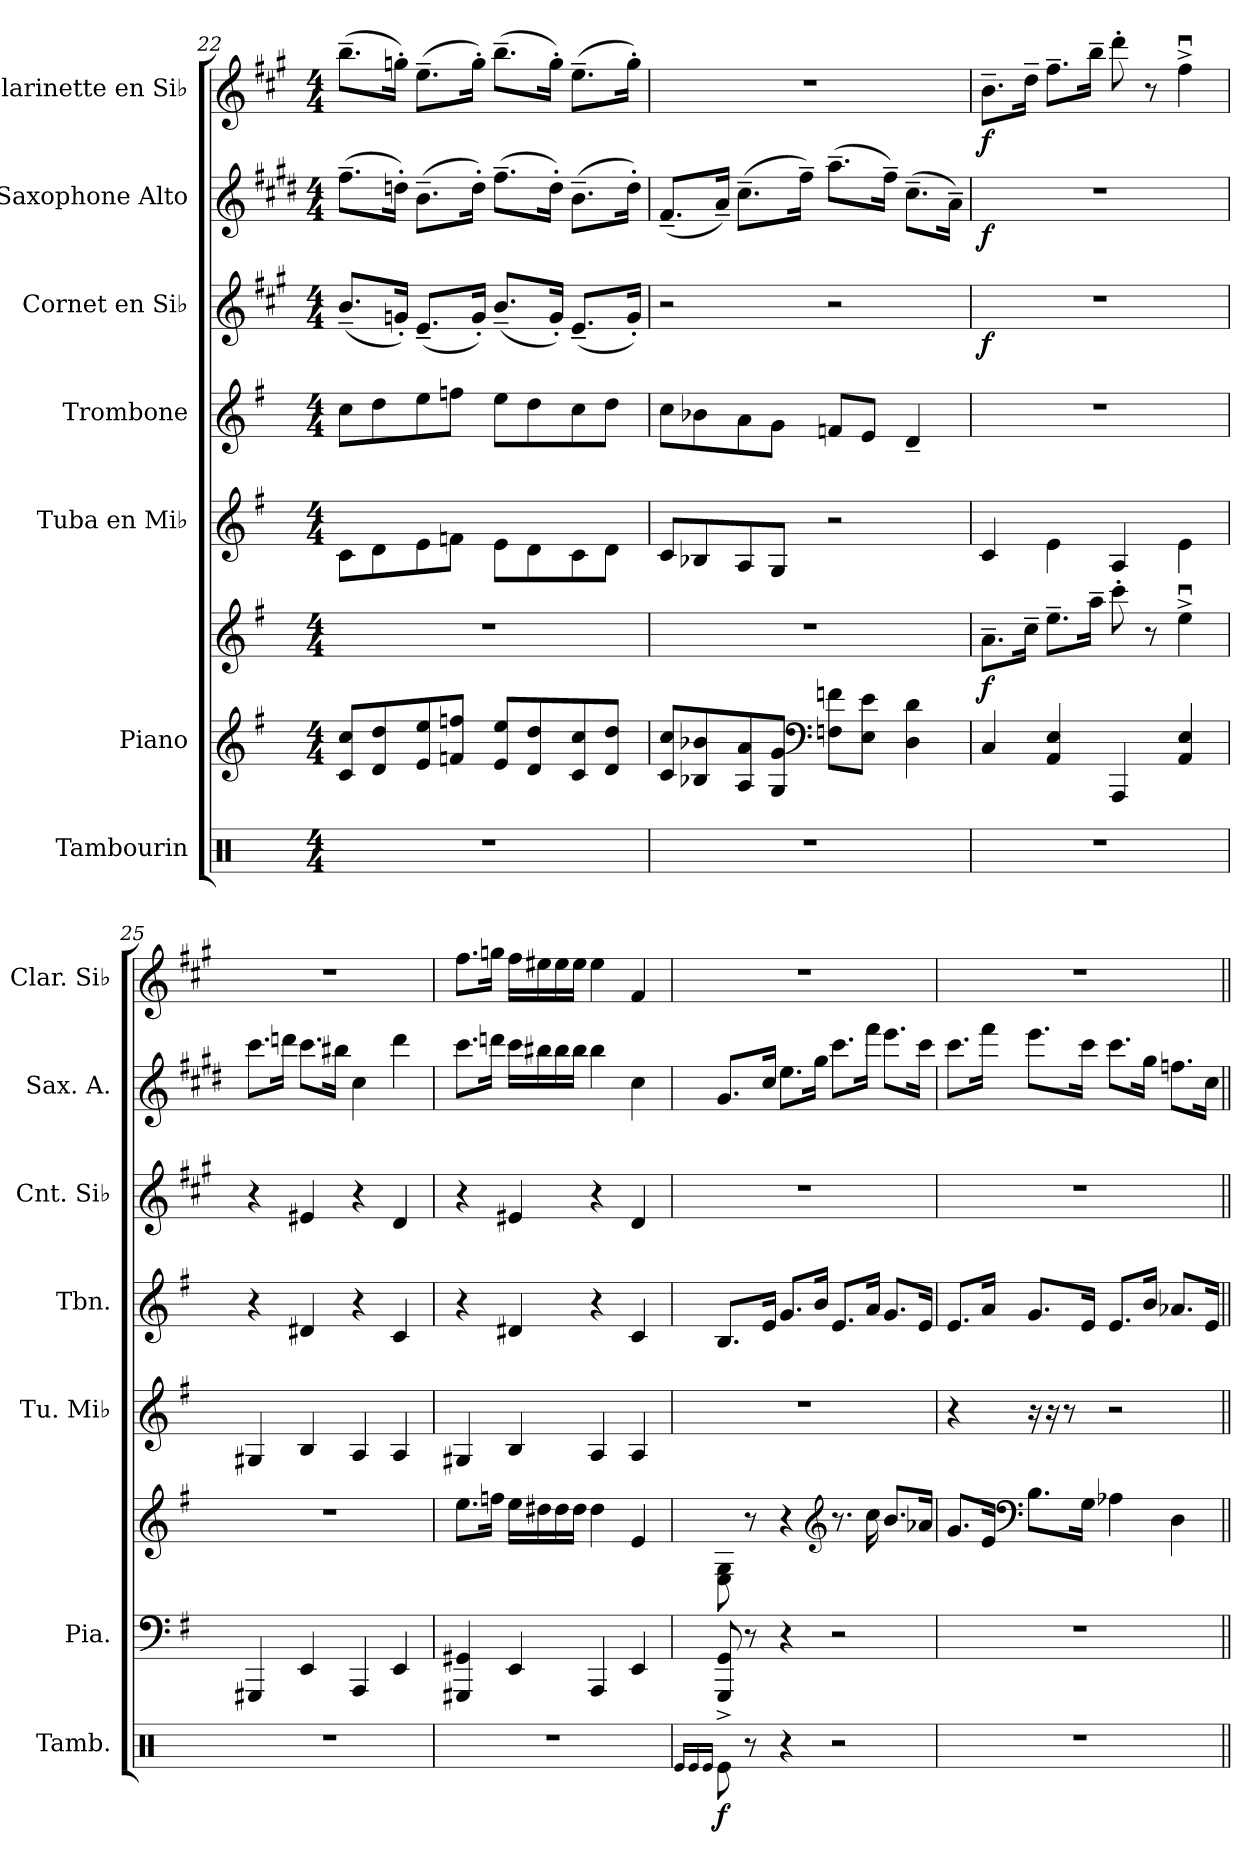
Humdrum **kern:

**kern	**dynam	**kern	**kern	**dynam	**kern	**kern	**kern	**dynam	**kern	**dynam	**kern	**dynam
*part7	*part7	*part6	*part6	*part6	*part5	*part4	*part3	*part3	*part2	*part2	*part1	*part1
*staff8	*staff8	*staff7	*staff6	*staff6/7	*staff5	*staff4	*staff3	*staff3	*staff2	*staff2	*staff1	*staff1
*I"Tambourin	*	*I"Piano	*	*	*I"Tuba en Mi♭	*I"Trombone	*I"Cornet en Si♭	*	*I"Saxophone Alto	*	*I"Clarinette en Si♭	*
*I'Tamb.	*	*I'Pia.	*	*	*I'Tu. Mi♭	*I'Tbn.	*I'Cnt. Si♭	*	*I'Sax. A.	*	*I'Clar. Si♭	*
*clefX	*	*clefG2	*clefG2	*	*clefG2	*clefG2	*clefG2	*	*clefG2	*	*clefG2	*
*	*	*	*	*	*ITrd12c21	*ITrd8c14	*ITrd1c2	*	*ITrd5c9	*	*ITrd1c2	*
*k[]	*	*k[f#]	*k[f#]	*	*k[f#]	*k[f#]	*k[f#]	*	*k[f#]	*	*k[f#]	*
*M4/4	*	*M4/4	*M4/4	*	*M4/4	*M4/4	*M4/4	*	*M4/4	*	*M4/4	*
=22	=22	=22	=22	=22	=22	=22	=22	=22	=22	=22	=22	=22
1r	.	8c/ 8cc/L	1r	.	8C\L	8c\L	(8.a~/L	.	(8.a~\L	.	(8.aa~\L	.
.	.	8d/ 8dd/	.	.	8D\	8d\	.	.	.	.	.	.
.	.	.	.	.	.	.	16fn'/Jk)	.	16fn'\Jk)	.	16ffn'\Jk)	.
.	.	8e/ 8ee/	.	.	8E\	8e\	(8.d~/L	.	(8.d~\L	.	(8.dd~\L	.
.	.	8fn/ 8ffn/J	.	.	8Fn\J	8fn\J	.	.	.	.	.	.
.	.	.	.	.	.	.	16f'/Jk)	.	16f'\Jk)	.	16ff'\Jk)	.
.	.	8e/ 8ee/L	.	.	8E\L	8e\L	(8.a~/L	.	(8.a~\L	.	(8.aa~\L	.
.	.	8d/ 8dd/	.	.	8D\	8d\	.	.	.	.	.	.
.	.	.	.	.	.	.	16f'/Jk)	.	16f'\Jk)	.	16ff'\Jk)	.
.	.	8c/ 8cc/	.	.	8C\	8c\	(8.d~/L	.	(8.d~\L	.	(8.dd~\L	.
.	.	8d/ 8dd/J	.	.	8D\J	8d\J	.	.	.	.	.	.
.	.	.	.	.	.	.	16f'/Jk)	.	16f'\Jk)	.	16ff'\Jk)	.
=23	=23	=23	=23	=23	=23	=23	=23	=23	=23	=23	=23	=23
1r	.	8c/ 8cc/L	1r	.	8C/L	8c\L	2r	.	(8.A~/L	.	1r	.
.	.	8B-X/ 8b-X/	.	.	8BB-X/	8B-X\	.	.	.	.	.	.
.	.	.	.	.	.	.	.	.	16c~/Jk)	.	.	.
.	.	8A/ 8a/	.	.	8AA/	8A\	.	.	(8.e~\L	.	.	.
.	.	8G/ 8g/J	.	.	8GG/J	8G\J	.	.	.	.	.	.
.	.	.	.	.	.	.	.	.	16a~\Jk)	.	.	.
*	*	*clefF4	*	*	*	*	*	*	*	*	*	*
.	.	8Fn\ 8fn\L	.	.	2r	8Fn/L	2r	.	(8.cc~\L	.	.	.
.	.	8E\ 8e\J	.	.	.	8E/J	.	.	.	.	.	.
.	.	.	.	.	.	.	.	.	16a~\Jk)	.	.	.
.	.	4D\ 4d\	.	.	.	4D~/	.	.	(8.e~\L	.	.	.
.	.	.	.	.	.	.	.	.	16c~\Jk)	.	.	.
!!LO:PB:g=z
=24	=24	=24	=24	=24	=24	=24	=24	=24	=24	=24	=24	=24
!	!	!	!	!LO:DY:b	!	!	!	!LO:DY:b	!	!LO:DY:b	!	!LO:DY:b
1r	.	4C/	8.a~\L	f	4C/	1r	1r	f	1r	f	8.a~\L	f
.	.	.	16cc~\Jk	.	.	.	.	.	.	.	16cc~\Jk	.
.	.	4AA/ 4E/	8.ee~\L	.	4E\	.	.	.	.	.	8.ee~\L	.
.	.	.	16aa~\Jk	.	.	.	.	.	.	.	16aa~\Jk	.
.	.	4AAA/	8ccc'\	.	4AA/	.	.	.	.	.	8ccc'\	.
.	.	.	8r	.	.	.	.	.	.	.	8r	.
.	.	4AA/ 4E/	4eeu^\	.	4E\	.	.	.	.	.	4eeu^\	.
=25	=25	=25	=25	=25	=25	=25	=25	=25	=25	=25	=25	=25
1r	.	4GGG#X/	1r	.	4GG#X/	4r	4r	.	8.ee\L	.	1r	.
.	.	.	.	.	.	.	.	.	16ffn\Jk	.	.	.
.	.	4EE/	.	.	4BB/	4D#X/	4d#X/	.	8.ee\L	.	.	.
.	.	.	.	.	.	.	.	.	16dd#X\Jk	.	.	.
.	.	4AAA/	.	.	4AA/	4r	4r	.	4e\	.	.	.
.	.	4EE/	.	.	4AA/	4C/	4c/	.	4ff\	.	.	.
=26	=26	=26	=26	=26	=26	=26	=26	=26	=26	=26	=26	=26
1r	.	4GGG#X/ 4GG#X/	8.ee\L	.	4GG#X/	4r	4r	.	8.ee\L	.	8.ee\L	.
.	.	.	16ffn\Jk	.	.	.	.	.	16ffn\Jk	.	16ffn\Jk	.
.	.	4EE/	16ee\LL	.	4BB/	4D#X/	4d#X/	.	16ee\LL	.	16ee\LL	.
.	.	.	16dd#X\	.	.	.	.	.	16dd#X\	.	16dd#X\	.
.	.	.	16dd#\	.	.	.	.	.	16dd#\	.	16dd#\	.
.	.	.	16dd#\JJ	.	.	.	.	.	16dd#\JJ	.	16dd#\JJ	.
.	.	4AAA/	4dd#\	.	4AA/	4r	4r	.	4dd#\	.	4dd#\	.
.	.	4EE/	4e/	.	4AA/	4C/	4c/	.	4e\	.	4e/	.
!!LO:PB:g=z
=27	=27	=27	=27	=27	=27	=27	=27	=27	=27	=27	=27	=27
16qRe/LL	.	.	.	.	.	.	.	.	.	.	.	.
16qRe/	.	.	.	.	.	.	.	.	.	.	.	.
16qRe/JJ	.	.	.	.	.	.	.	.	.	.	.	.
*	*	*	*clefF4	*	*	*	*	*	*	*	*	*
!	!LO:DY:b	!	!	!	!	!	!	!	!	!	!	!
8Re^\	f	8GGG/ 8GG/	8E\ 8G\	.	1r	8.BB/L	1r	.	8.B/L	.	1r	.
8r	.	8r	8r	.	.	.	.	.	.	.	.	.
.	.	.	.	.	.	16E/Jk	.	.	16e/Jk	.	.	.
4r	.	4r	4r	.	.	8.G/L	.	.	8.g\L	.	.	.
.	.	.	.	.	.	16B/Jk	.	.	16b\Jk	.	.	.
*	*	*	*clefG2	*	*	*	*	*	*	*	*	*
2r	.	2r	8.r	.	.	8.E/L	.	.	8.ee\L	.	.	.
.	.	.	16cc\	.	.	16A/Jk	.	.	16aa\Jk	.	.	.
.	.	.	8.b/L	.	.	8.G/L	.	.	8.gg\L	.	.	.
.	.	.	16a-X/Jk	.	.	16E/Jk	.	.	16ee\Jk	.	.	.
=28	=28	=28	=28	=28	=28	=28	=28	=28	=28	=28	=28	=28
1r	.	1r	8.g/L	.	4r	8.E/L	1r	.	8.ee\L	.	1r	.
.	.	.	16e/Jk	.	.	16A/Jk	.	.	16aa\Jk	.	.	.
*	*	*	*clefF4	*	*	*	*	*	*	*	*	*
.	.	.	8.B\L	.	16r	8.G/L	.	.	8.gg\L	.	.	.
.	.	.	.	.	16r	.	.	.	.	.	.	.
.	.	.	.	.	8r	.	.	.	.	.	.	.
.	.	.	16G\Jk	.	.	16E/Jk	.	.	16ee\Jk	.	.	.
.	.	.	4A-X\	.	2r	8.E/L	.	.	8.ee\L	.	.	.
.	.	.	.	.	.	16B/Jk	.	.	16b\Jk	.	.	.
.	.	.	4D\	.	.	8.A-X/L	.	.	8.a-X\L	.	.	.
.	.	.	.	.	.	16E/Jk	.	.	16e\Jk	.	.	.
=||	=||	=||	=||	=||	=||	=||	=||	=||	=||	=||	=||	=||
*-	*-	*-	*-	*-	*-	*-	*-	*-	*-	*-	*-	*-
